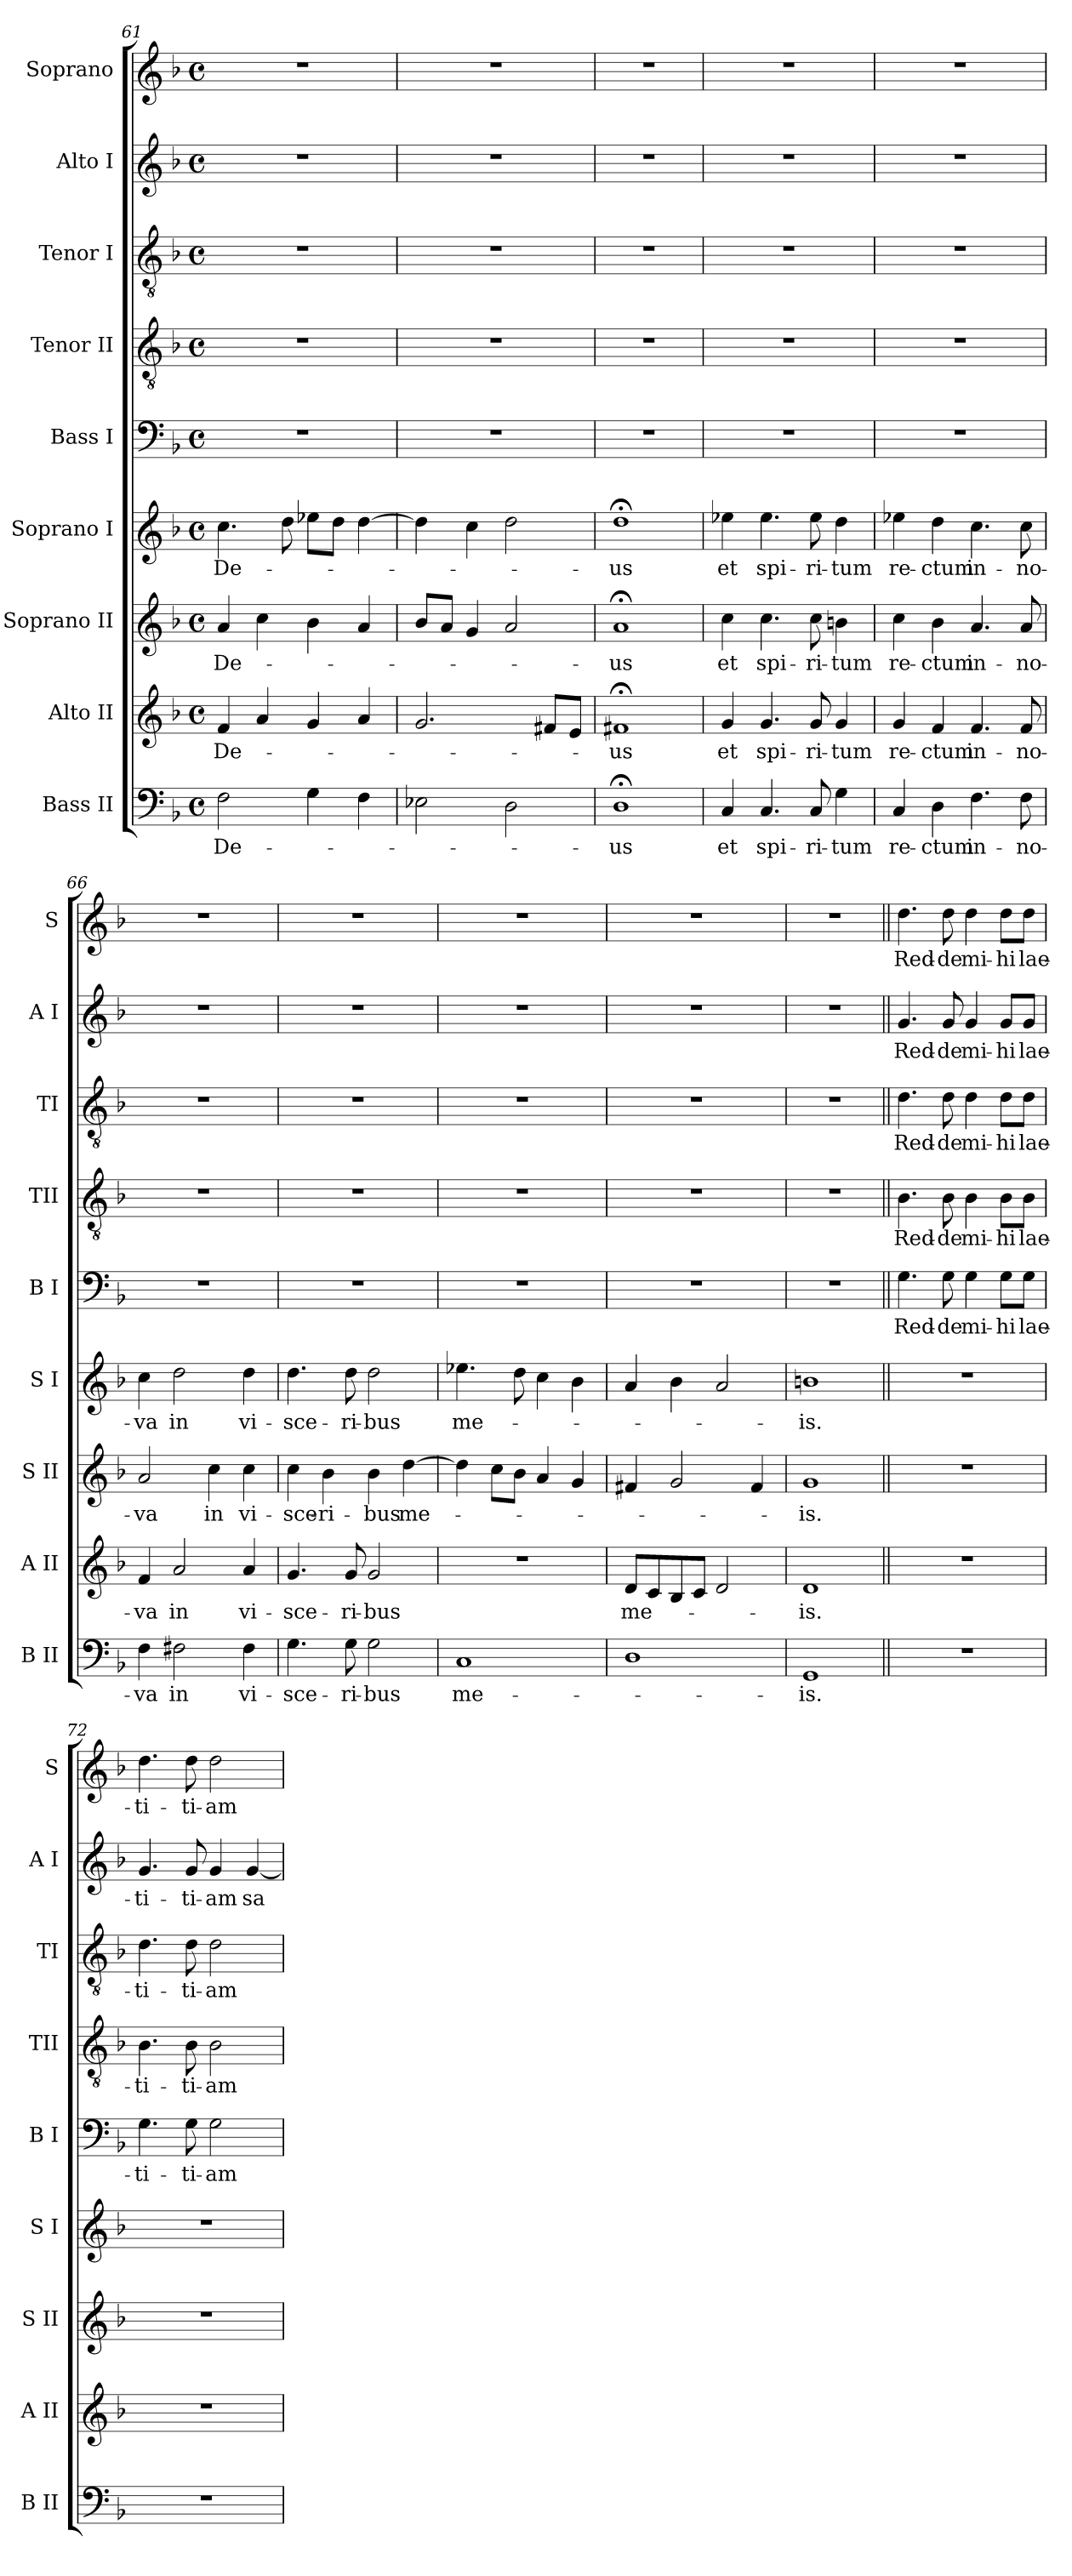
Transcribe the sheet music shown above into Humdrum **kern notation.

**kern	**text	**kern	**text	**kern	**text	**kern	**text	**kern	**text	**kern	**text	**kern	**text	**kern	**text	**kern	**text
*part9	*part9	*part8	*part8	*part7	*part7	*part6	*part6	*part5	*part5	*part4	*part4	*part3	*part3	*part2	*part2	*part1	*part1
*staff9	*staff9	*staff8	*staff8	*staff7	*staff7	*staff6	*staff6	*staff5	*staff5	*staff4	*staff4	*staff3	*staff3	*staff2	*staff2	*staff1	*staff1
*I"Bass II	*	*I"Alto II	*	*I"Soprano II	*	*I"Soprano I	*	*I"Bass I	*	*I"Tenor II	*	*I"Tenor I	*	*I"Alto I	*	*I"Soprano	*
*I'B II	*	*I'A II	*	*I'S II	*	*I'S I	*	*I'B I	*	*I'TII	*	*I'TI	*	*I'A I	*	*I'S	*
*clefF4	*	*clefG2	*	*clefG2	*	*clefG2	*	*clefF4	*	*clefGv2	*	*clefGv2	*	*clefG2	*	*clefG2	*
*k[b-]	*	*k[b-]	*	*k[b-]	*	*k[b-]	*	*k[b-]	*	*k[b-]	*	*k[b-]	*	*k[b-]	*	*k[b-]	*
*d:	*	*d:	*	*d:	*	*d:	*	*d:	*	*d:	*	*d:	*	*d:	*	*d:	*
*M4/4	*	*M4/4	*	*M4/4	*	*M4/4	*	*M4/4	*	*M4/4	*	*M4/4	*	*M4/4	*	*M4/4	*
*met(c)	*	*met(c)	*	*met(c)	*	*met(c)	*	*met(c)	*	*met(c)	*	*met(c)	*	*met(c)	*	*met(c)	*
=61	=61	=61	=61	=61	=61	=61	=61	=61	=61	=61	=61	=61	=61	=61	=61	=61	=61
!	!LO:LY:b	!	!LO:LY:b	!	!LO:LY:b	!	!LO:LY:b	!	!	!	!	!	!	!	!	!	!
2F\	De-	4f/	De-	4a/	De-	4.cc\	De-	1r	.	1r	.	1r	.	1r	.	1r	.
.	.	4a/	.	4cc\	.	.	.	.	.	.	.	.	.	.	.	.	.
.	.	.	.	.	.	8dd\	.	.	.	.	.	.	.	.	.	.	.
4G\	.	4g/	.	4b-\	.	8ee-X\L	.	.	.	.	.	.	.	.	.	.	.
.	.	.	.	.	.	8dd\J	.	.	.	.	.	.	.	.	.	.	.
4F\	.	4a/	.	4a/	.	[4dd\	.	.	.	.	.	.	.	.	.	.	.
=62	=62	=62	=62	=62	=62	=62	=62	=62	=62	=62	=62	=62	=62	=62	=62	=62	=62
2E-X\	.	2.g/	.	8b-/L	.	4dd\]	.	1r	.	1r	.	1r	.	1r	.	1r	.
.	.	.	.	8a/J	.	.	.	.	.	.	.	.	.	.	.	.	.
.	.	.	.	4g/	.	4cc\	.	.	.	.	.	.	.	.	.	.	.
2D\	.	.	.	2a/	.	2dd\	.	.	.	.	.	.	.	.	.	.	.
.	.	8f#X/L	.	.	.	.	.	.	.	.	.	.	.	.	.	.	.
.	.	8e/J	.	.	.	.	.	.	.	.	.	.	.	.	.	.	.
=63	=63	=63	=63	=63	=63	=63	=63	=63	=63	=63	=63	=63	=63	=63	=63	=63	=63
!	!LO:LY:b	!	!LO:LY:b	!	!LO:LY:b	!	!LO:LY:b	!	!	!	!	!	!	!	!	!	!
1D;<	-us	1f#X;	-us	1a;	-us	1dd;<	-us	1r	.	1r	.	1r	.	1r	.	1r	.
!!LO:PB:g=z
=64	=64	=64	=64	=64	=64	=64	=64	=64	=64	=64	=64	=64	=64	=64	=64	=64	=64
!	!LO:LY:b	!	!LO:LY:b	!	!LO:LY:b	!	!LO:LY:b	!	!	!	!	!	!	!	!	!	!
4C/	et	4g/	et	4cc\	et	4ee-X\	et	1r	.	1r	.	1r	.	1r	.	1r	.
!	!LO:LY:b	!	!LO:LY:b	!	!LO:LY:b	!	!LO:LY:b	!	!	!	!	!	!	!	!	!	!
4.C/	spi-	4.g/	spi-	4.cc\	spi-	4.ee-\	spi-	.	.	.	.	.	.	.	.	.	.
!	!LO:LY:b	!	!LO:LY:b	!	!LO:LY:b	!	!LO:LY:b	!	!	!	!	!	!	!	!	!	!
8C/	-ri-	8g/	-ri-	8cc\	-ri-	8ee-\	-ri-	.	.	.	.	.	.	.	.	.	.
!	!LO:LY:b	!	!LO:LY:b	!	!LO:LY:b	!	!LO:LY:b	!	!	!	!	!	!	!	!	!	!
4G\	-tum	4g/	-tum	4bn\	-tum	4dd\	-tum	.	.	.	.	.	.	.	.	.	.
=65	=65	=65	=65	=65	=65	=65	=65	=65	=65	=65	=65	=65	=65	=65	=65	=65	=65
!	!LO:LY:b	!	!LO:LY:b	!	!LO:LY:b	!	!LO:LY:b	!	!	!	!	!	!	!	!	!	!
4C/	re-	4g/	re-	4cc\	re-	4ee-X\	re-	1r	.	1r	.	1r	.	1r	.	1r	.
!	!LO:LY:b	!	!LO:LY:b	!	!LO:LY:b	!	!LO:LY:b	!	!	!	!	!	!	!	!	!	!
4D\	-ctum	4f/	-ctum	4b-\	-ctum	4dd\	-ctum	.	.	.	.	.	.	.	.	.	.
!	!LO:LY:b	!	!LO:LY:b	!	!LO:LY:b	!	!LO:LY:b	!	!	!	!	!	!	!	!	!	!
4.F\	in-	4.f/	in-	4.a/	in-	4.cc\	in-	.	.	.	.	.	.	.	.	.	.
!	!LO:LY:b	!	!LO:LY:b	!	!LO:LY:b	!	!LO:LY:b	!	!	!	!	!	!	!	!	!	!
8F\	-no-	8f/	-no-	8a/	-no-	8cc\	-no-	.	.	.	.	.	.	.	.	.	.
=66	=66	=66	=66	=66	=66	=66	=66	=66	=66	=66	=66	=66	=66	=66	=66	=66	=66
!	!LO:LY:b	!	!LO:LY:b	!	!LO:LY:b	!	!LO:LY:b	!	!	!	!	!	!	!	!	!	!
4F\	-va	4f/	-va	2a/	-va	4cc\	-va	1r	.	1r	.	1r	.	1r	.	1r	.
!	!LO:LY:b	!	!LO:LY:b	!	!	!	!LO:LY:b	!	!	!	!	!	!	!	!	!	!
2F#X\	in	2a/	in	.	.	2dd\	in	.	.	.	.	.	.	.	.	.	.
!	!	!	!	!	!LO:LY:b	!	!	!	!	!	!	!	!	!	!	!	!
.	.	.	.	4cc\	in	.	.	.	.	.	.	.	.	.	.	.	.
!	!LO:LY:b	!	!LO:LY:b	!	!LO:LY:b	!	!LO:LY:b	!	!	!	!	!	!	!	!	!	!
4F#\	vi-	4a/	vi-	4cc\	vi-	4dd\	vi-	.	.	.	.	.	.	.	.	.	.
=67	=67	=67	=67	=67	=67	=67	=67	=67	=67	=67	=67	=67	=67	=67	=67	=67	=67
!	!LO:LY:b	!	!LO:LY:b	!	!LO:LY:b	!	!LO:LY:b	!	!	!	!	!	!	!	!	!	!
4.G\	-sce-	4.g/	-sce-	4cc\	-sce-	4.dd\	-sce-	1r	.	1r	.	1r	.	1r	.	1r	.
!	!	!	!	!	!LO:LY:b	!	!	!	!	!	!	!	!	!	!	!	!
.	.	.	.	4b-\	-ri-	.	.	.	.	.	.	.	.	.	.	.	.
!	!LO:LY:b	!	!LO:LY:b	!	!	!	!LO:LY:b	!	!	!	!	!	!	!	!	!	!
8G\	-ri-	8g/	-ri-	.	.	8dd\	-ri-	.	.	.	.	.	.	.	.	.	.
!	!LO:LY:b	!	!LO:LY:b	!	!LO:LY:b	!	!LO:LY:b	!	!	!	!	!	!	!	!	!	!
2G\	-bus	2g/	-bus	4b-\	-bus	2dd\	-bus	.	.	.	.	.	.	.	.	.	.
!	!	!	!	!	!LO:LY:b	!	!	!	!	!	!	!	!	!	!	!	!
.	.	.	.	[4dd\	me-	.	.	.	.	.	.	.	.	.	.	.	.
=68	=68	=68	=68	=68	=68	=68	=68	=68	=68	=68	=68	=68	=68	=68	=68	=68	=68
!	!LO:LY:b	!	!	!	!	!	!LO:LY:b	!	!	!	!	!	!	!	!	!	!
1C	me-	1r	.	4dd\]	.	4.ee-X\	me-	1r	.	1r	.	1r	.	1r	.	1r	.
.	.	.	.	8cc\L	.	.	.	.	.	.	.	.	.	.	.	.	.
.	.	.	.	8b-\J	.	8dd\	.	.	.	.	.	.	.	.	.	.	.
.	.	.	.	4a/	.	4cc\	.	.	.	.	.	.	.	.	.	.	.
.	.	.	.	4g/	.	4b-\	.	.	.	.	.	.	.	.	.	.	.
=69	=69	=69	=69	=69	=69	=69	=69	=69	=69	=69	=69	=69	=69	=69	=69	=69	=69
!	!	!	!LO:LY:b	!	!	!	!	!	!	!	!	!	!	!	!	!	!
1D	.	8d/L	me-	4f#X/	.	4a/	.	1r	.	1r	.	1r	.	1r	.	1r	.
.	.	8c/	.	.	.	.	.	.	.	.	.	.	.	.	.	.	.
.	.	8B-/	.	2g/	.	4b-\	.	.	.	.	.	.	.	.	.	.	.
.	.	8c/J	.	.	.	.	.	.	.	.	.	.	.	.	.	.	.
.	.	2d/	.	.	.	2a/	.	.	.	.	.	.	.	.	.	.	.
.	.	.	.	4f#/	.	.	.	.	.	.	.	.	.	.	.	.	.
=70	=70	=70	=70	=70	=70	=70	=70	=70	=70	=70	=70	=70	=70	=70	=70	=70	=70
!	!LO:LY:b	!	!LO:LY:b	!	!LO:LY:b	!	!LO:LY:b	!	!	!	!	!	!	!	!	!	!
1GG	-is.	1d	-is.	1g	-is.	1bn	-is.	1r	.	1r	.	1r	.	1r	.	1r	.
!!LO:PB:g=z
=71||	=71||	=71||	=71||	=71||	=71||	=71||	=71||	=71||	=71||	=71||	=71||	=71||	=71||	=71||	=71||	=71||	=71||
!	!	!	!	!	!	!	!	!	!LO:LY:b	!	!LO:LY:b	!	!LO:LY:b	!	!LO:LY:b	!	!LO:LY:b
1r	.	1r	.	1r	.	1r	.	4.G\	Red-	4.B-\	Red-	4.d\	Red-	4.g/	Red-	4.dd\	Red-
!	!	!	!	!	!	!	!	!	!LO:LY:b	!	!LO:LY:b	!	!LO:LY:b	!	!LO:LY:b	!	!LO:LY:b
.	.	.	.	.	.	.	.	8G\	-de	8B-\	-de	8d\	-de	8g/	-de	8dd\	-de
!	!	!	!	!	!	!	!	!	!LO:LY:b	!	!LO:LY:b	!	!LO:LY:b	!	!LO:LY:b	!	!LO:LY:b
.	.	.	.	.	.	.	.	4G\	mi-	4B-\	mi-	4d\	mi-	4g/	mi-	4dd\	mi-
!	!	!	!	!	!	!	!	!	!LO:LY:b	!	!LO:LY:b	!	!LO:LY:b	!	!LO:LY:b	!	!LO:LY:b
.	.	.	.	.	.	.	.	8G\L	-hi	8B-\L	-hi	8d\L	-hi	8g/L	-hi	8dd\L	-hi
!	!	!	!	!	!	!	!	!	!LO:LY:b	!	!LO:LY:b	!	!LO:LY:b	!	!LO:LY:b	!	!LO:LY:b
.	.	.	.	.	.	.	.	8G\J	lae-	8B-\J	lae-	8d\J	lae-	8g/J	lae-	8dd\J	lae-
=72	=72	=72	=72	=72	=72	=72	=72	=72	=72	=72	=72	=72	=72	=72	=72	=72	=72
!	!	!	!	!	!	!	!	!	!LO:LY:b	!	!LO:LY:b	!	!LO:LY:b	!	!LO:LY:b	!	!LO:LY:b
1r	.	1r	.	1r	.	1r	.	4.G\	-ti-	4.B-\	-ti-	4.d\	-ti-	4.g/	-ti-	4.dd\	-ti-
!	!	!	!	!	!	!	!	!	!LO:LY:b	!	!LO:LY:b	!	!LO:LY:b	!	!LO:LY:b	!	!LO:LY:b
.	.	.	.	.	.	.	.	8G\	-ti-	8B-\	-ti-	8d\	-ti-	8g/	-ti-	8dd\	-ti-
!	!	!	!	!	!	!	!	!	!LO:LY:b	!	!LO:LY:b	!	!LO:LY:b	!	!LO:LY:b	!	!LO:LY:b
.	.	.	.	.	.	.	.	2G\	-am	2B-\	-am	2d\	-am	4g/	-am	2dd\	-am
!	!	!	!	!	!	!	!	!	!	!	!	!	!	!	!LO:LY:b	!	!
.	.	.	.	.	.	.	.	.	.	.	.	.	.	[4g/	sa-	.	.
=	=	=	=	=	=	=	=	=	=	=	=	=	=	=	=	=	=
*-	*-	*-	*-	*-	*-	*-	*-	*-	*-	*-	*-	*-	*-	*-	*-	*-	*-
